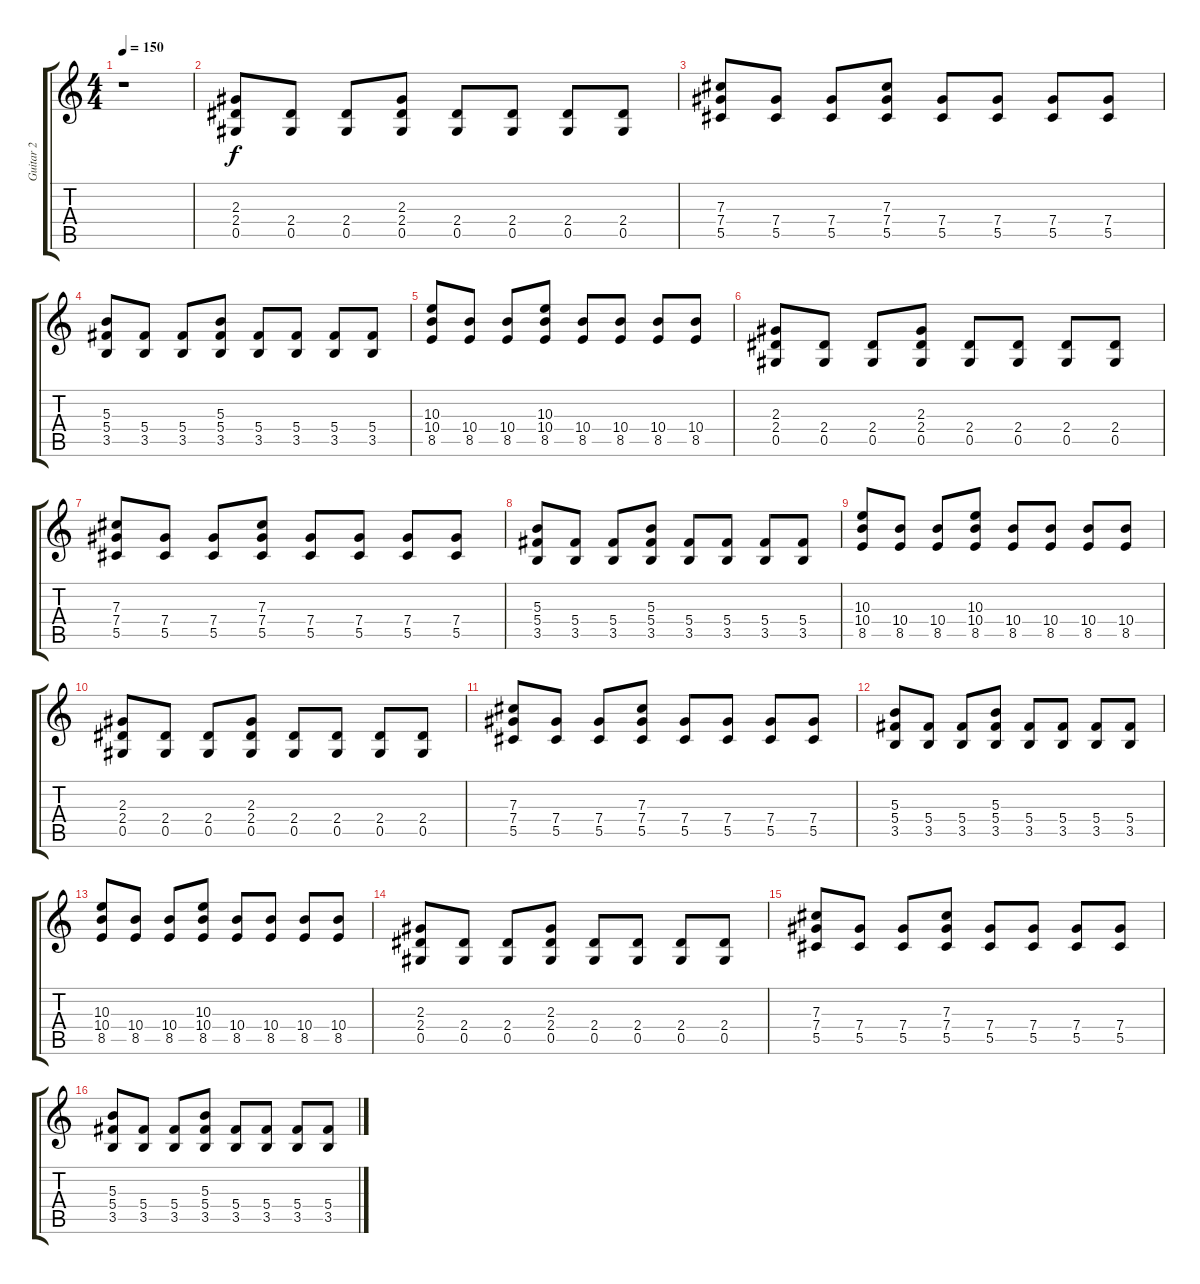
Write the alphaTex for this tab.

\track ("Guitar 2" "Guitar 2") {instrument distortionguitar}
\staff {score tabs}
\tuning (Eb4 Bb3 Gb3 Db3 Ab2 Eb2) {hide}
\ts (4 4)
\tempo 150
\clef g2
\ks c
r.1{dy f instrument distortionguitar} |
(2.3 2.4 0.5).8 (2.4 0.5).8 (2.4 0.5).8 (2.3 2.4 0.5).8 (2.4 0.5).8 (2.4 0.5).8 (2.4 0.5).8 (2.4 0.5).8 |
(7.3 7.4 5.5).8 (7.4 5.5).8 (7.4 5.5).8 (7.3 7.4 5.5).8 (7.4 5.5).8 (7.4 5.5).8 (7.4 5.5).8 (7.4 5.5).8 |
(5.3 5.4 3.5).8 (5.4 3.5).8 (5.4 3.5).8 (5.3 5.4 3.5).8 (5.4 3.5).8 (5.4 3.5).8 (5.4 3.5).8 (5.4 3.5).8 |
(10.3 10.4 8.5).8 (10.4 8.5).8 (10.4 8.5).8 (10.3 10.4 8.5).8 (10.4 8.5).8 (10.4 8.5).8 (10.4 8.5).8 (10.4 8.5).8 |
(2.3 2.4 0.5).8 (2.4 0.5).8 (2.4 0.5).8 (2.3 2.4 0.5).8 (2.4 0.5).8 (2.4 0.5).8 (2.4 0.5).8 (2.4 0.5).8 |
(7.3 7.4 5.5).8 (7.4 5.5).8 (7.4 5.5).8 (7.3 7.4 5.5).8 (7.4 5.5).8 (7.4 5.5).8 (7.4 5.5).8 (7.4 5.5).8 |
(5.3 5.4 3.5).8 (5.4 3.5).8 (5.4 3.5).8 (5.3 5.4 3.5).8 (5.4 3.5).8 (5.4 3.5).8 (5.4 3.5).8 (5.4 3.5).8 |
(10.3 10.4 8.5).8 (10.4 8.5).8 (10.4 8.5).8 (10.3 10.4 8.5).8 (10.4 8.5).8 (10.4 8.5).8 (10.4 8.5).8 (10.4 8.5).8 |
(2.3 2.4 0.5).8 (2.4 0.5).8 (2.4 0.5).8 (2.3 2.4 0.5).8 (2.4 0.5).8 (2.4 0.5).8 (2.4 0.5).8 (2.4 0.5).8 |
(7.3 7.4 5.5).8 (7.4 5.5).8 (7.4 5.5).8 (7.3 7.4 5.5).8 (7.4 5.5).8 (7.4 5.5).8 (7.4 5.5).8 (7.4 5.5).8 |
(5.3 5.4 3.5).8 (5.4 3.5).8 (5.4 3.5).8 (5.3 5.4 3.5).8 (5.4 3.5).8 (5.4 3.5).8 (5.4 3.5).8 (5.4 3.5).8 |
(10.3 10.4 8.5).8 (10.4 8.5).8 (10.4 8.5).8 (10.3 10.4 8.5).8 (10.4 8.5).8 (10.4 8.5).8 (10.4 8.5).8 (10.4 8.5).8 |
(2.3 2.4 0.5).8 (2.4 0.5).8 (2.4 0.5).8 (2.3 2.4 0.5).8 (2.4 0.5).8 (2.4 0.5).8 (2.4 0.5).8 (2.4 0.5).8 |
(7.3 7.4 5.5).8 (7.4 5.5).8 (7.4 5.5).8 (7.3 7.4 5.5).8 (7.4 5.5).8 (7.4 5.5).8 (7.4 5.5).8 (7.4 5.5).8 |
(5.3 5.4 3.5).8 (5.4 3.5).8 (5.4 3.5).8 (5.3 5.4 3.5).8 (5.4 3.5).8 (5.4 3.5).8 (5.4 3.5).8 (5.4 3.5).8
